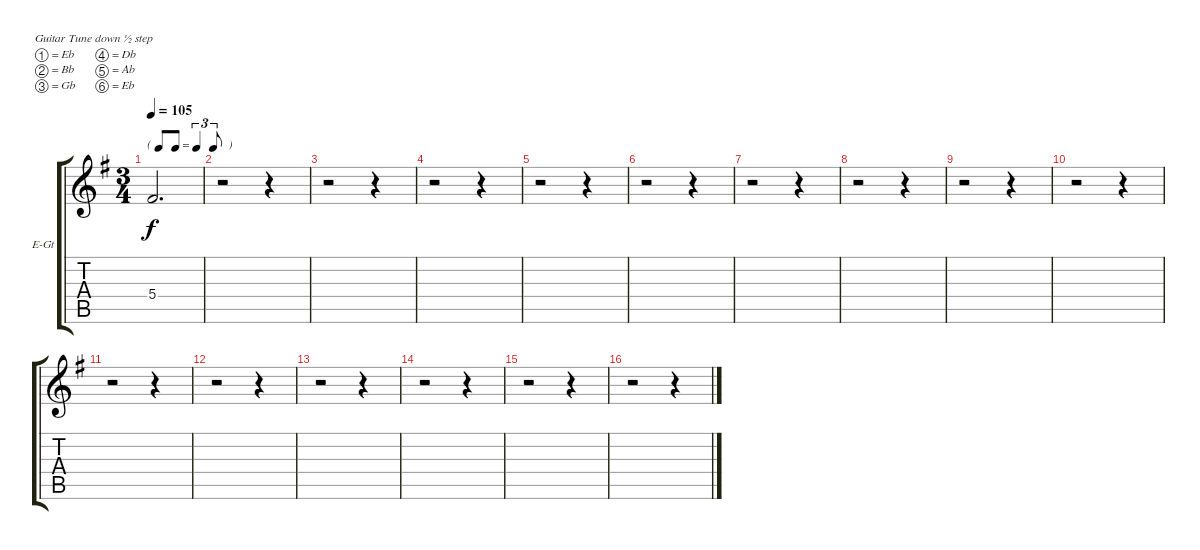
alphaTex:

\bracketExtendMode groupsimilarinstruments
\firstSystemTrackNameOrientation horizontal
\otherSystemsTrackNameOrientation horizontal
\track ("G2" "E-Gt") {instrument overdrivenguitar}
\staff {score tabs}
\tuning (Eb4 Bb3 Gb3 Db3 Ab2 Eb2)
\ts (3 4)
\beaming (8 2 2 2 2)
\tf triplet8th
\tempo 105
\clef g2
\ks g
5.4{t}.2{d dy f} |
r.2 r.4 |
r.2 r.4 |
r.2 r.4 |
r.2 r.4 |
r.2 r.4 |
r.2 r.4 |
r.2 r.4 |
r.2 r.4 |
r.2 r.4 |
r.2 r.4 |
r.2 r.4 |
r.2 r.4 |
r.2 r.4 |
r.2 r.4 |
r.2 r.4
